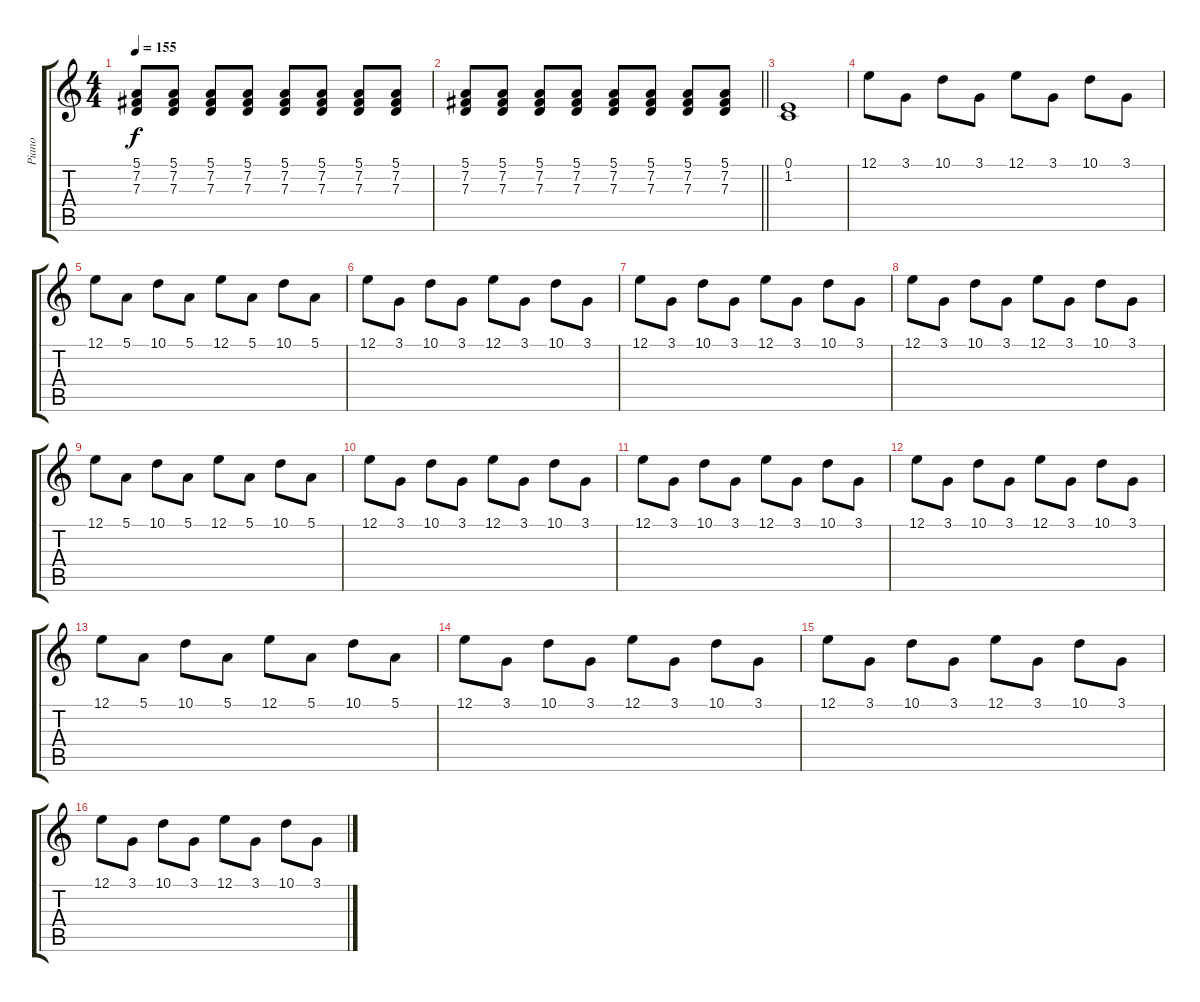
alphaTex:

\track ("Piano" "Piano") {instrument acousticgrandpiano}
\staff {score tabs}
\tuning (E4 B3 G3 D3 A2 E2) {hide}
\ts (4 4)
\tempo 155
\clef g2
\ks c
(5.1 7.2 7.3).8{dy f} (5.1 7.2 7.3).8 (5.1 7.2 7.3).8 (5.1 7.2 7.3).8 (5.1 7.2 7.3).8 (5.1 7.2 7.3).8 (5.1 7.2 7.3).8 (5.1 7.2 7.3).8 |
\barLineRight lightlight
(5.1 7.2 7.3).8 (5.1 7.2 7.3).8 (5.1 7.2 7.3).8 (5.1 7.2 7.3).8 (5.1 7.2 7.3).8 (5.1 7.2 7.3).8 (5.1 7.2 7.3).8 (5.1 7.2 7.3).8 |
(0.1 1.2).1{volume 13} |
12.1.8 3.1.8 10.1.8 3.1.8 12.1.8 3.1.8 10.1.8 3.1.8 |
12.1.8 5.1.8 10.1.8 5.1.8 12.1.8 5.1.8 10.1.8 5.1.8 |
12.1.8 3.1.8 10.1.8 3.1.8 12.1.8 3.1.8 10.1.8 3.1.8 |
12.1.8 3.1.8 10.1.8 3.1.8 12.1.8 3.1.8 10.1.8 3.1.8 |
12.1.8 3.1.8 10.1.8 3.1.8 12.1.8 3.1.8 10.1.8 3.1.8 |
12.1.8 5.1.8 10.1.8 5.1.8 12.1.8 5.1.8 10.1.8 5.1.8 |
12.1.8 3.1.8 10.1.8 3.1.8 12.1.8 3.1.8 10.1.8 3.1.8 |
12.1.8 3.1.8 10.1.8 3.1.8 12.1.8 3.1.8 10.1.8 3.1.8 |
12.1.8 3.1.8 10.1.8 3.1.8 12.1.8 3.1.8 10.1.8 3.1.8 |
12.1.8 5.1.8 10.1.8 5.1.8 12.1.8 5.1.8 10.1.8 5.1.8 |
12.1.8 3.1.8 10.1.8 3.1.8 12.1.8 3.1.8 10.1.8 3.1.8 |
12.1.8 3.1.8 10.1.8 3.1.8 12.1.8 3.1.8 10.1.8 3.1.8 |
12.1.8 3.1.8 10.1.8 3.1.8 12.1.8 3.1.8 10.1.8 3.1.8
